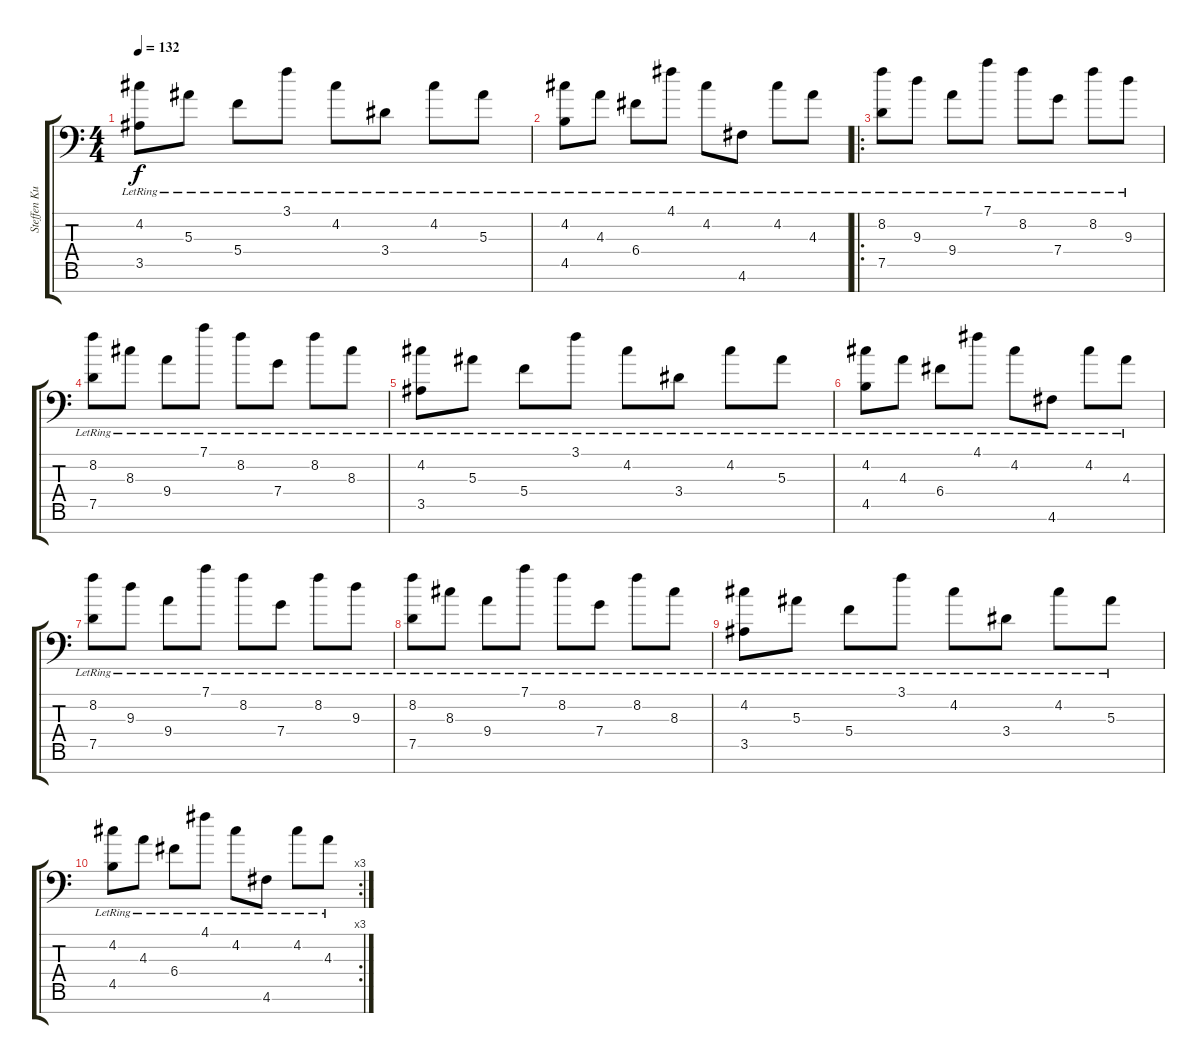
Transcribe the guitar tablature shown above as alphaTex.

\track ("Steffen Kummerer" "Steffen Ku") {instrument distortionguitar}
\staff {score tabs}
\tuning (D4 A3 F3 C3 G2 D2 A1) {hide}
\ts (4 4)
\tempo 132
\clef f4
\ks c
(4.2{lr} 3.5{lr}).8{dy f} 5.3{lr}.8 5.4{lr}.8 3.1{lr}.8 4.2{lr}.8 3.4{lr}.8 4.2{lr}.8 5.3{lr}.8 |
(4.2{lr} 4.5{lr}).8 4.3{lr}.8 6.4{lr}.8 4.1{lr}.8 4.2{lr}.8 4.6{lr}.8 4.2{lr}.8 4.3{lr}.8 |
\ro
(8.2{lr} 7.5{lr}).8 9.3{lr}.8 9.4{lr}.8 7.1{lr}.8 8.2{lr}.8 7.4{lr}.8 8.2{lr}.8 9.3{lr}.8 |
(8.2{lr} 7.5{lr}).8 8.3{lr}.8 9.4{lr}.8 7.1{lr}.8 8.2{lr}.8 7.4{lr}.8 8.2{lr}.8 8.3{lr}.8 |
(4.2{lr} 3.5{lr}).8 5.3{lr}.8 5.4{lr}.8 3.1{lr}.8 4.2{lr}.8 3.4{lr}.8 4.2{lr}.8 5.3{lr}.8 |
(4.2{lr} 4.5{lr}).8 4.3{lr}.8 6.4{lr}.8 4.1{lr}.8 4.2{lr}.8 4.6{lr}.8 4.2{lr}.8 4.3{lr}.8 |
(8.2{lr} 7.5{lr}).8 9.3{lr}.8 9.4{lr}.8 7.1{lr}.8 8.2{lr}.8 7.4{lr}.8 8.2{lr}.8 9.3{lr}.8 |
(8.2{lr} 7.5{lr}).8 8.3{lr}.8 9.4{lr}.8 7.1{lr}.8 8.2{lr}.8 7.4{lr}.8 8.2{lr}.8 8.3{lr}.8 |
(4.2{lr} 3.5{lr}).8 5.3{lr}.8 5.4{lr}.8 3.1{lr}.8 4.2{lr}.8 3.4{lr}.8 4.2{lr}.8 5.3{lr}.8 |
\rc 3
(4.2{lr} 4.5{lr}).8 4.3{lr}.8 6.4{lr}.8 4.1{lr}.8 4.2{lr}.8 4.6{lr}.8 4.2{lr}.8 4.3{lr}.8
